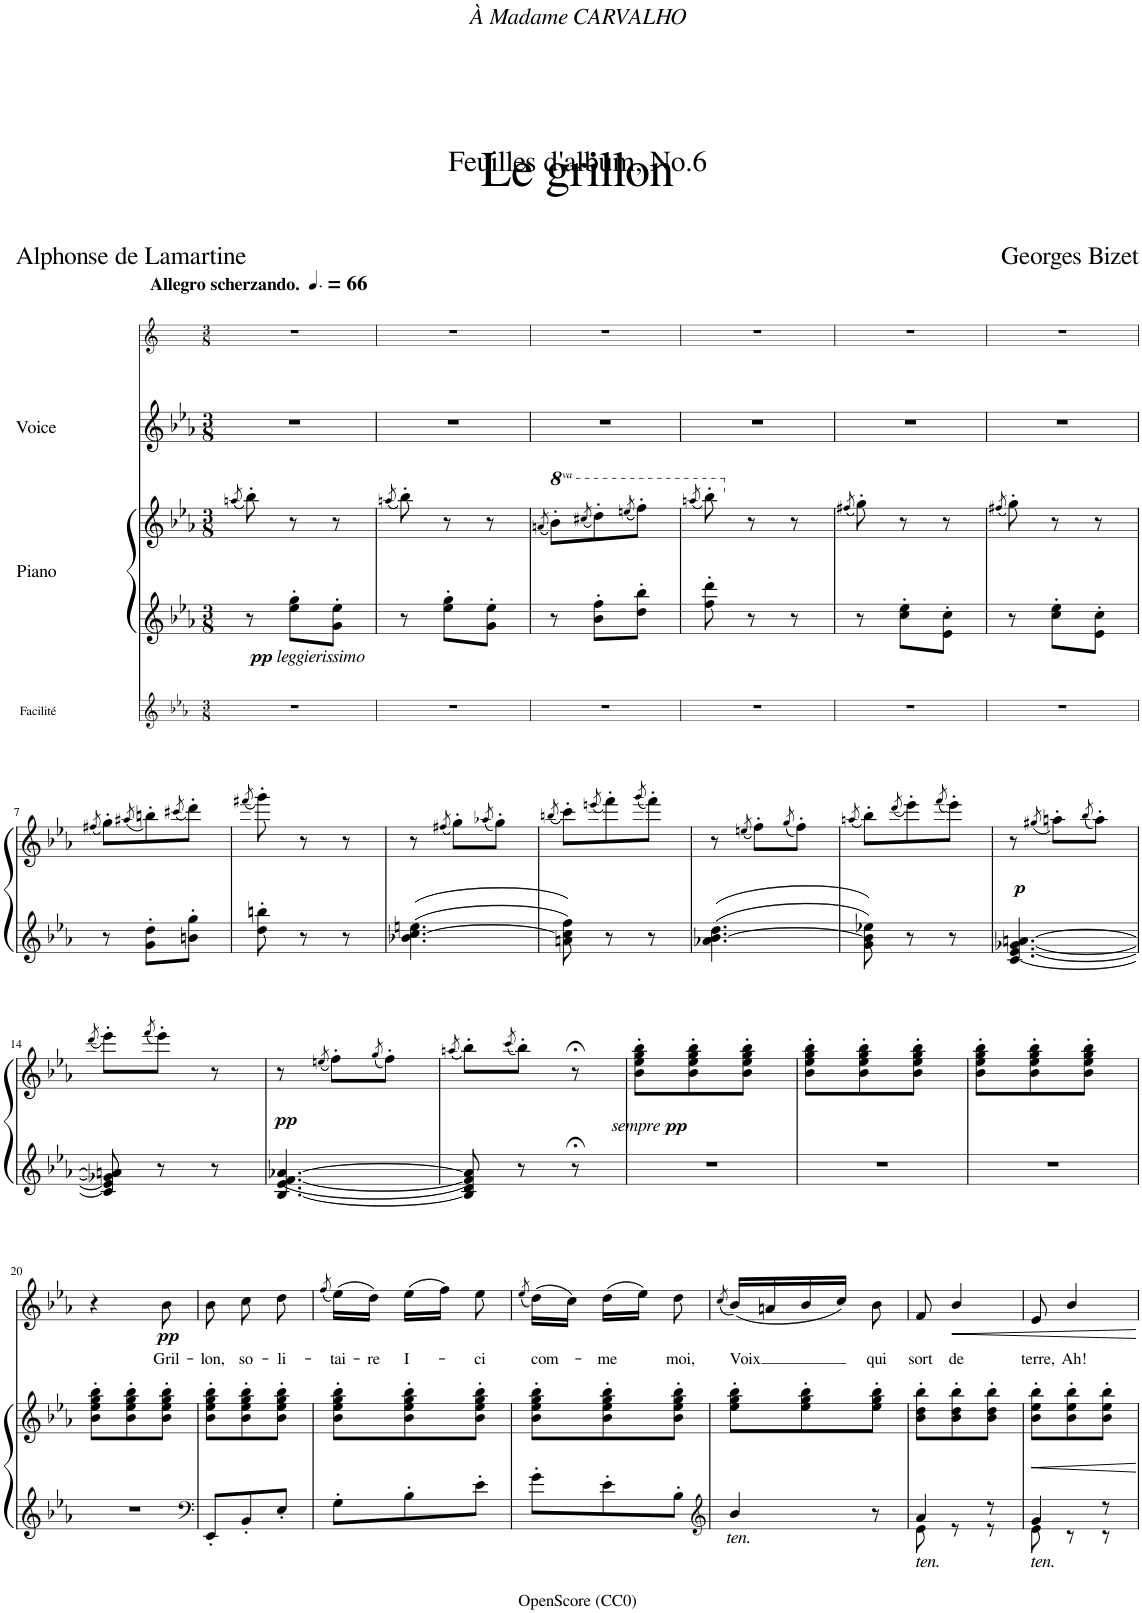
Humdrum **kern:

**kern	**kern	**kern	**dynam	**kern	**text	**dynam	**kern
*part4	*part3	*part3	*part3	*part2	*part2	*part2	*part1
*staff5	*staff4	*staff3	*staff3/4	*staff2	*staff2	*staff2	*staff1
*I"Facilité	*I"Piano	*	*	*I"Voice	*	*	*I"Soprano
*	*I'Pno	*	*	*	*	*	*
*stria5	*	*	*	*	*	*	*stria5
*clefG2	*clefG2	*clefG2	*	*clefG2	*	*	*clefG2
*k[b-e-a-]	*k[b-e-a-]	*k[b-e-a-]	*	*k[b-e-a-]	*	*	*k[]
*M3/8	*M3/8	*M3/8	*	*M3/8	*	*	*M3/8
*MM99	*MM99	*MM99	*	*MM99	*	*	*MM99
=1	=1	=1	=1	=1	=1	=1	=1
.	.	(8qaan/	.	.	.	.	.
!	!	!	!	!	!	!	!LO:TX:a:B:t=Allegro scherzando.
!	!	!	!LO:DY:b=2	!	!	!	!
!	!	!	!LO:DY:n=1:b=2	!	!	!	!
4.r	8r	8bb-'\)	pp other-dynamics	4.r	.	.	4.r
.	8ee-\' 8gg\'L	8r	.	.	.	.	.
.	8g\' 8ee-\'J	8r	.	.	.	.	.
=2	=2	=2	=2	=2	=2	=2	=2
.	.	(8qaan/	.	.	.	.	.
4.r	8r	8bb-'\)	.	4.r	.	.	4.r
.	8ee-\' 8gg\'L	8r	.	.	.	.	.
.	8g\' 8ee-\'J	8r	.	.	.	.	.
=3	=3	=3	=3	=3	=3	=3	=3
.	.	(8qaan/	.	.	.	.	.
4.r	8r	8bb-'\L)	.	4.r	.	.	4.r
.	.	(8qccc#X/	.	.	.	.	.
.	8b-\' 8ff\'L	8ddd'\)	.	.	.	.	.
.	.	(8qeeen/	.	.	.	.	.
.	8dd\' 8bb-\'J	8fff'\J)	.	.	.	.	.
=4	=4	=4	=4	=4	=4	=4	=4
.	.	(8qaaan/	.	.	.	.	.
4.r	8ff\' 8ddd\'	8bbb-'\)	.	4.r	.	.	4.r
.	8r	8r	.	.	.	.	.
.	8r	8r	.	.	.	.	.
=5	=5	=5	=5	=5	=5	=5	=5
.	.	(8qff#X/	.	.	.	.	.
4.r	8r	8gg'\)	.	4.r	.	.	4.r
.	8cc\' 8ee-\'L	8r	.	.	.	.	.
.	8e-\' 8cc\'J	8r	.	.	.	.	.
=6	=6	=6	=6	=6	=6	=6	=6
.	.	(8qff#X/	.	.	.	.	.
4.r	8r	8gg'\)	.	4.r	.	.	4.r
.	8cc\' 8ee-\'L	8r	.	.	.	.	.
.	8e-\' 8cc\'J	8r	.	.	.	.	.
!!LO:LB:g=z
=7	=7	=7	=7	=7	=7	=7	=7
.	.	(8qff#X/	.	.	.	.	.
4.r	8r	8gg'\L)	.	4.r	.	.	4.r
.	.	(8qaa#X/	.	.	.	.	.
.	8g\' 8dd\'L	8bbn'\)	.	.	.	.	.
.	.	(8qccc#X/	.	.	.	.	.
.	8bn\' 8gg\'J	8ddd'\J)	.	.	.	.	.
=8	=8	=8	=8	=8	=8	=8	=8
.	.	(8qfff#X/	.	.	.	.	.
4.r	8dd\' 8bbn\'	8ggg'\)	.	4.r	.	.	4.r
.	8r	8r	.	.	.	.	.
.	8r	8r	.	.	.	.	.
=9	=9	=9	=9	=9	=9	=9	=9
4.r	4.b-X\ [4.cc\ 4.een\	8r	.	4.r	.	.	4.r
.	.	(8qff#X/	.	.	.	.	.
.	.	8gg'\L)	.	.	.	.	.
.	.	(8qaa-X/	.	.	.	.	.
.	.	8gg'\J)	.	.	.	.	.
=10	=10	=10	=10	=10	=10	=10	=10
.	.	(8qbbn/	.	.	.	.	.
4.r	8an\ 8cc\] 8ff\	8ccc'\L)	.	4.r	.	.	4.r
.	.	(8qeeen/	.	.	.	.	.
.	8r	8fff'\)	.	.	.	.	.
.	.	(8qggg/	.	.	.	.	.
.	8r	8fff'\J)	.	.	.	.	.
=11	=11	=11	=11	=11	=11	=11	=11
4.r	4.a-X\ [4.b-\ 4.dd\	8r	.	4.r	.	.	4.r
.	.	(8qeen/	.	.	.	.	.
.	.	8ff'\L)	.	.	.	.	.
.	.	(8qgg/	.	.	.	.	.
.	.	8ff'\J)	.	.	.	.	.
=12	=12	=12	=12	=12	=12	=12	=12
.	.	(8qaan/	.	.	.	.	.
4.r	8g\ 8b-\] 8ee-X\	8bb-'\L)	.	4.r	.	.	4.r
.	.	(8qddd/	.	.	.	.	.
.	8r	8eee-'\)	.	.	.	.	.
.	.	(8qfff/	.	.	.	.	.
.	8r	8eee-'\J)	.	.	.	.	.
=13	=13	=13	=13	=13	=13	=13	=13
!	!	!	!LO:DY:b	!	!	!	!
4.r	[4.c/ [4.e-/ [4.g-X/ [4.an/	8r	p	4.r	.	.	4.r
.	.	(8qgg#X/	.	.	.	.	.
.	.	8aan'\L)	.	.	.	.	.
.	.	(8qbb-/	.	.	.	.	.
.	.	8aa'\J)	.	.	.	.	.
!!LO:LB:g=z
=14	=14	=14	=14	=14	=14	=14	=14
.	.	(8qddd/	.	.	.	.	.
4.r	8c/] 8e-/] 8g-X/] 8an/]	8eee-'\L)	.	4.r	.	.	4.r
.	.	(8qfff/	.	.	.	.	.
.	8r	8eee-'\J)	.	.	.	.	.
.	8r	8r	.	.	.	.	.
=15	=15	=15	=15	=15	=15	=15	=15
!	!	!	!LO:DY:b	!	!	!	!
4.r	[4.B-/ 4.e-/ [4.f/ [4.a-X/	8r	pp	4.r	.	.	4.r
.	.	(8qeen/	.	.	.	.	.
.	.	8ff'\L)	.	.	.	.	.
.	.	(8qgg/	.	.	.	.	.
.	.	8ff'\J)	.	.	.	.	.
=16	=16	=16	=16	=16	=16	=16	=16
.	.	(8qaan/	.	.	.	.	.
4.r	8B-/] 8d/ 8f/] 8a-/]	8bb-'\L)	.	4.r	.	.	4.r
.	.	(8qccc/	.	.	.	.	.
.	8r	8bb-'\J)	.	.	.	.	.
.	8r;<	8r;<	.	.	.	.	.
=17	=17	=17	=17	=17	=17	=17	=17
!	!	!	!LO:DY:b	!	!	!	!
!	!	!	!LO:DY:n=1:b	!	!	!	!
4.r	4.r	8b-\' 8ee-\' 8gg\' 8bb-\'L	other-dynamics pp	4.r	.	.	4.r
.	.	8b-\' 8ee-\' 8gg\' 8bb-\'	.	.	.	.	.
.	.	8b-\' 8ee-\' 8gg\' 8bb-\'J	.	.	.	.	.
=18	=18	=18	=18	=18	=18	=18	=18
4.r	4.r	8b-\' 8ee-\' 8gg\' 8bb-\'L	.	4.r	.	.	4.r
.	.	8b-\' 8ee-\' 8gg\' 8bb-\'	.	.	.	.	.
.	.	8b-\' 8ee-\' 8gg\' 8bb-\'J	.	.	.	.	.
=19	=19	=19	=19	=19	=19	=19	=19
4.r	4.r	8b-\' 8ee-\' 8gg\' 8bb-\'L	.	4.r	.	.	4.r
.	.	8b-\' 8ee-\' 8gg\' 8bb-\'	.	.	.	.	.
.	.	8b-\' 8ee-\' 8gg\' 8bb-\'J	.	.	.	.	.
!!LO:LB:g=z
=20	=20	=20	=20	=20	=20	=20	=20
4.r	4.r	8b-\' 8ee-\' 8gg\' 8bb-\'L	.	4r	.	.	4.r
.	.	8b-\' 8ee-\' 8gg\' 8bb-\'	.	.	.	.	.
!	!	!	!	!	!LO:LY:b	!LO:DY:b	!
.	.	8b-\' 8ee-\' 8gg\' 8bb-\'J	.	8b-\	Gril-	pp	.
=21	=21	=21	=21	=21	=21	=21	=21
*	*clefF4	*	*	*	*	*	*
!	!	!	!	!	!LO:LY:b	!	!
4.r	8EE-'/L	8b-\' 8ee-\' 8gg\' 8bb-\'L	.	8b-\	-lon,	.	4.r
!	!	!	!	!	!LO:LY:b	!	!
.	8BB-'/	8b-\' 8ee-\' 8gg\' 8bb-\'	.	8cc\	so-	.	.
!	!	!	!	!	!LO:LY:b	!	!
.	8E-'/J	8b-\' 8ee-\' 8gg\' 8bb-\'J	.	8dd\	-li-	.	.
=22	=22	=22	=22	=22	=22	=22	=22
.	.	.	.	(8qff/	.	.	.
!	!	!	!	!	!LO:LY:b	!	!
4.r	8G'\L	8b-\' 8ee-\' 8gg\' 8bb-\'L	.	(16ee-\LL)	-tai-	.	4.r
!	!	!	!	!	!LO:LY:b	!	!
.	.	.	.	16dd\JJ)	-re	.	.
!	!	!	!	!	!LO:LY:b	!	!
.	8B-'\	8b-\' 8ee-\' 8gg\' 8bb-\'	.	(16ee-\LL	I-	.	.
.	.	.	.	16ff\JJ)	.	.	.
!	!	!	!	!	!LO:LY:b	!	!
.	8e-'\J	8b-\' 8ee-\' 8gg\' 8bb-\'J	.	8ee-\	-ci	.	.
=23	=23	=23	=23	=23	=23	=23	=23
.	.	.	.	(8qee-/	.	.	.
!	!	!	!	!	!LO:LY:b	!	!
4.r	8g'\L	8b-\' 8ee-\' 8gg\' 8bb-\'L	.	(16dd\LL)	com-	.	4.r
.	.	.	.	16cc\JJ)	.	.	.
!	!	!	!	!	!LO:LY:b	!	!
.	8e-'\	8b-\' 8ee-\' 8gg\' 8bb-\'	.	(16dd\LL	-me	.	.
.	.	.	.	16ee-\JJ)	.	.	.
!	!	!	!	!	!LO:LY:b	!	!
.	8B-'\J	8b-\' 8ee-\' 8gg\' 8bb-\'J	.	8dd\	moi,	.	.
=24	=24	=24	=24	=24	=24	=24	=24
*	*clefG2	*	*	*	*	*	*
.	.	.	.	(8qcc/	.	.	.
!	!LO:TX:b:i:t=ten.	!	!	!	!	!	!
!	!	!	!	!	!LO:LY:b	!	!
4.r	4b-~/	8ee-\' 8gg\' 8bb-\'L	.	(16b-/LL)	Voix	.	4.r
.	.	.	.	16an/	.	.	.
.	.	8ee-\' 8gg\' 8bb-\'	.	16b-/	.	.	.
.	.	.	.	16cc/JJ)	.	.	.
!	!	!	!	!	!LO:LY:b	!	!
.	8r	8ee-\' 8gg\' 8bb-\'J	.	8b-\	qui	.	.
=25	=25	=25	=25	=25	=25	=25	=25
*	*^	*	*	*	*	*	*
!	!LO:TX:b:i:t=ten.	!	!	!	!	!	!	!
!	!	!	!	!	!	!LO:LY:b	!	!
4.r	4a-~</	8e-\	8b-\' 8dd\' 8bb-\'L	.	8f/	sort	.	4.r
!	!	!	!	!	!	!LO:LY:b	!	!
.	.	8r	8b-\' 8dd\' 8bb-\'	.	4b-/	de	.	.
.	8r	8r	8b-\' 8dd\' 8bb-\'J	.	.	.	.	.
=26	=26	=26	=26	=26	=26	=26	=26	=26
!	!LO:TX:b:i:t=ten.	!	!	!	!	!	!	!
!	!	!	!	!	!	!LO:LY:b	!	!
4.r	4g~</	8e-\	8b-\' 8ee-\' 8bb-\'L	.	8e-/	terre,	.	4.r
!	!	!	!	!	!	!LO:LY:b	!	!
.	.	8r	8b-\' 8ee-\' 8bb-\'	.	4b-/	Ah!	.	.
.	8r	8r	8b-\' 8ee-\' 8bb-\'J	.	.	.	.	.
*	*v	*v	*	*	*	*	*	*
=	=	=	=	=	=	=	=
*-	*-	*-	*-	*-	*-	*-	*-
